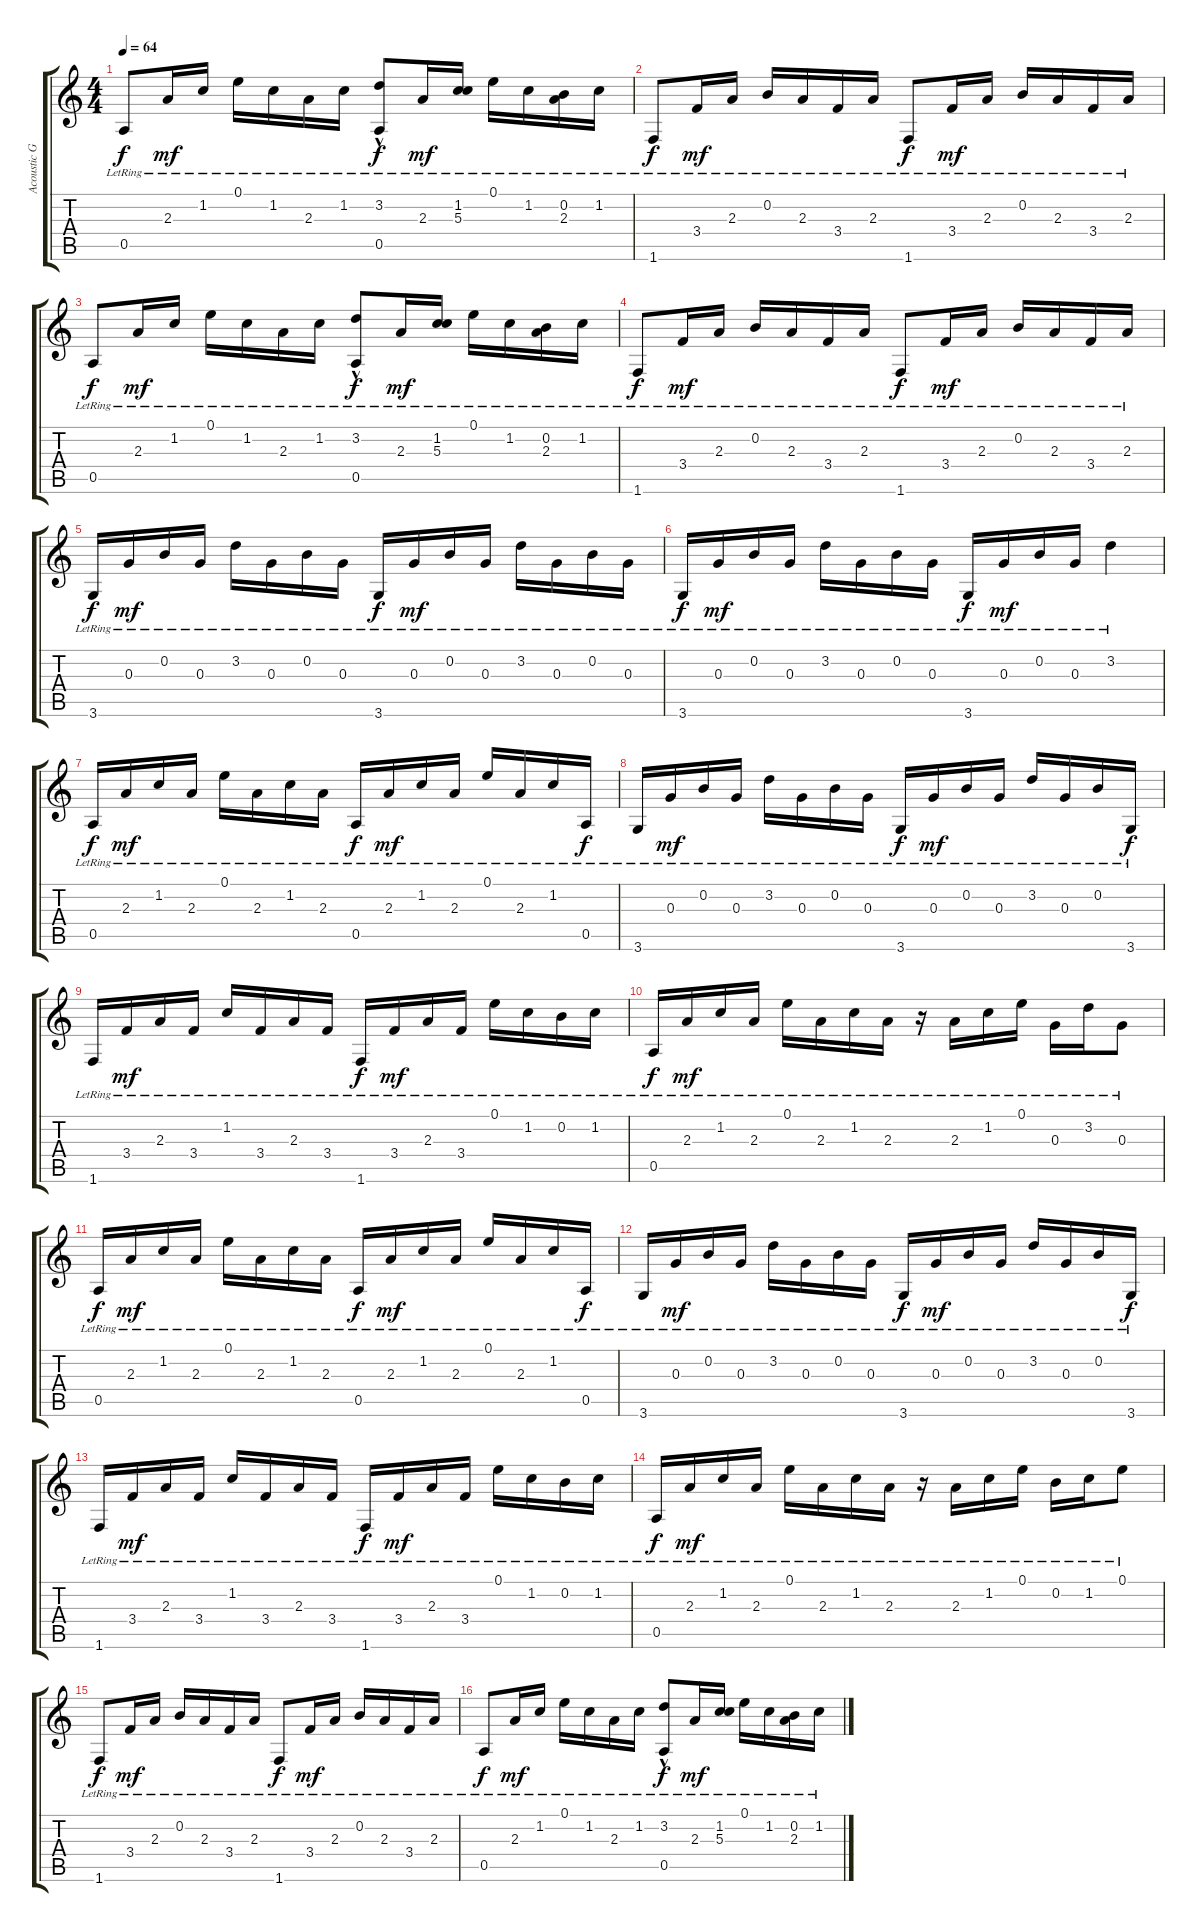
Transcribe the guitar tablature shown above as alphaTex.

\track ("Acoustic Guitar 1" "Acoustic G") {instrument acousticguitarsteel}
\staff {score tabs}
\tuning (E4 B3 G3 D3 A2 E2) {hide}
\ts (4 4)
\tempo 64
\clef g2
\ks c
0.5{lr}.8{dy f} 2.3{lr}.16{dy mf} 1.2{lr}.16 0.1{lr}.16 1.2{lr}.16 2.3{lr}.16 1.2{lr}.16 (3.2{hac lr} 0.5{lr}).8{dy f} 2.3{lr}.16{dy mf} (1.2{lr} 5.3{lr}).16 0.1{lr}.16 1.2{lr}.16 (0.2{lr} 2.3{lr}).16 1.2{lr}.16 |
1.6{lr}.8{dy f} 3.4{lr}.16{dy mf} 2.3{lr}.16 0.2{lr}.16 2.3{lr}.16 3.4{lr}.16 2.3{lr}.16 1.6{lr}.8{dy f} 3.4{lr}.16{dy mf} 2.3{lr}.16 0.2{lr}.16 2.3{lr}.16 3.4{lr}.16 2.3{lr}.16 |
0.5{lr}.8{dy f} 2.3{lr}.16{dy mf} 1.2{lr}.16 0.1{lr}.16 1.2{lr}.16 2.3{lr}.16 1.2{lr}.16 (3.2{hac lr} 0.5{lr}).8{dy f} 2.3{lr}.16{dy mf} (1.2{lr} 5.3{lr}).16 0.1{lr}.16 1.2{lr}.16 (0.2{lr} 2.3{lr}).16 1.2{lr}.16 |
1.6{lr}.8{dy f} 3.4{lr}.16{dy mf} 2.3{lr}.16 0.2{lr}.16 2.3{lr}.16 3.4{lr}.16 2.3{lr}.16 1.6{lr}.8{dy f} 3.4{lr}.16{dy mf} 2.3{lr}.16 0.2{lr}.16 2.3{lr}.16 3.4{lr}.16 2.3{lr}.16 |
3.6{lr}.16{dy f} 0.3{lr}.16{dy mf} 0.2{lr}.16 0.3{lr}.16 3.2{lr}.16 0.3{lr}.16 0.2{lr}.16 0.3{lr}.16 3.6{lr}.16{dy f} 0.3{lr}.16{dy mf} 0.2{lr}.16 0.3{lr}.16 3.2{lr}.16 0.3{lr}.16 0.2{lr}.16 0.3{lr}.16 |
3.6{lr}.16{dy f} 0.3{lr}.16{dy mf} 0.2{lr}.16 0.3{lr}.16 3.2{lr}.16 0.3{lr}.16 0.2{lr}.16 0.3{lr}.16 3.6{lr}.16{dy f} 0.3{lr}.16{dy mf} 0.2{lr}.16 0.3{lr}.16 3.2{lr}.4 |
0.5{lr}.16{dy f} 2.3{lr}.16{dy mf} 1.2{lr}.16 2.3{lr}.16 0.1{lr}.16 2.3{lr}.16 1.2{lr}.16 2.3{lr}.16 0.5{lr}.16{dy f} 2.3{lr}.16{dy mf} 1.2{lr}.16 2.3{lr}.16 0.1{lr}.16 2.3{lr}.16 1.2{lr}.16 0.5{lr}.16{dy f} |
3.6{lr}.16 0.3{lr}.16{dy mf} 0.2{lr}.16 0.3{lr}.16 3.2{lr}.16 0.3{lr}.16 0.2{lr}.16 0.3{lr}.16 3.6{lr}.16{dy f} 0.3{lr}.16{dy mf} 0.2{lr}.16 0.3{lr}.16 3.2{lr}.16 0.3{lr}.16 0.2{lr}.16 3.6{lr}.16{dy f} |
1.6{lr}.16 3.4{lr}.16{dy mf} 2.3{lr}.16 3.4{lr}.16 1.2{lr}.16 3.4{lr}.16 2.3{lr}.16 3.4{lr}.16 1.6{lr}.16{dy f} 3.4{lr}.16{dy mf} 2.3{lr}.16 3.4{lr}.16 0.1{lr}.16 1.2{lr}.16 0.2{lr}.16 1.2{lr}.16 |
0.5{lr}.16{dy f} 2.3{lr}.16{dy mf} 1.2{lr}.16 2.3{lr}.16 0.1{lr}.16 2.3{lr}.16 1.2{lr}.16 2.3{lr}.16 r.16 2.3{lr}.16 1.2{lr}.16 0.1{lr}.16 0.3{lr}.16 3.2{lr}.16 0.3{lr}.8 |
0.5{lr}.16{dy f} 2.3{lr}.16{dy mf} 1.2{lr}.16 2.3{lr}.16 0.1{lr}.16 2.3{lr}.16 1.2{lr}.16 2.3{lr}.16 0.5{lr}.16{dy f} 2.3{lr}.16{dy mf} 1.2{lr}.16 2.3{lr}.16 0.1{lr}.16 2.3{lr}.16 1.2{lr}.16 0.5{lr}.16{dy f} |
3.6{lr}.16 0.3{lr}.16{dy mf} 0.2{lr}.16 0.3{lr}.16 3.2{lr}.16 0.3{lr}.16 0.2{lr}.16 0.3{lr}.16 3.6{lr}.16{dy f} 0.3{lr}.16{dy mf} 0.2{lr}.16 0.3{lr}.16 3.2{lr}.16 0.3{lr}.16 0.2{lr}.16 3.6{lr}.16{dy f} |
1.6{lr}.16 3.4{lr}.16{dy mf} 2.3{lr}.16 3.4{lr}.16 1.2{lr}.16 3.4{lr}.16 2.3{lr}.16 3.4{lr}.16 1.6{lr}.16{dy f} 3.4{lr}.16{dy mf} 2.3{lr}.16 3.4{lr}.16 0.1{lr}.16 1.2{lr}.16 0.2{lr}.16 1.2{lr}.16 |
0.5{lr}.16{dy f} 2.3{lr}.16{dy mf} 1.2{lr}.16 2.3{lr}.16 0.1{lr}.16 2.3{lr}.16 1.2{lr}.16 2.3{lr}.16 r.16 2.3{lr}.16 1.2{lr}.16 0.1{lr}.16 0.2{lr}.16 1.2{lr}.16 0.1{lr}.8 |
1.6{lr}.8{dy f} 3.4{lr}.16{dy mf} 2.3{lr}.16 0.2{lr}.16 2.3{lr}.16 3.4{lr}.16 2.3{lr}.16 1.6{lr}.8{dy f} 3.4{lr}.16{dy mf} 2.3{lr}.16 0.2{lr}.16 2.3{lr}.16 3.4{lr}.16 2.3{lr}.16 |
0.5{lr}.8{dy f} 2.3{lr}.16{dy mf} 1.2{lr}.16 0.1{lr}.16 1.2{lr}.16 2.3{lr}.16 1.2{lr}.16 (3.2{hac lr} 0.5{lr}).8{dy f} 2.3{lr}.16{dy mf} (1.2{lr} 5.3{lr}).16 0.1{lr}.16 1.2{lr}.16 (0.2{lr} 2.3{lr}).16 1.2{lr}.16
